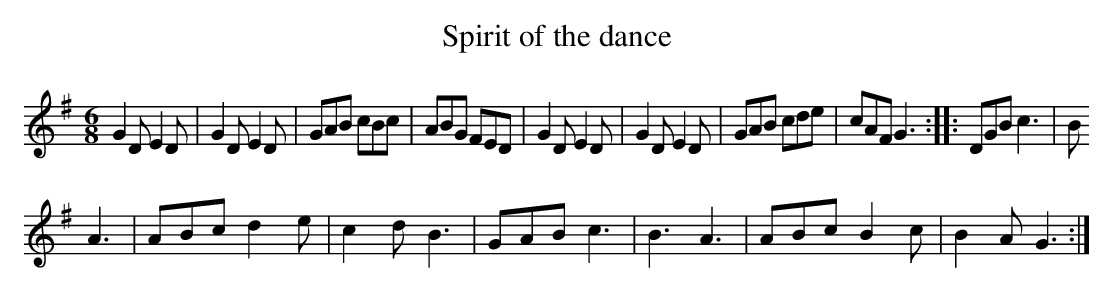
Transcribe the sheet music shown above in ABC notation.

X:1
T:Spirit of the dance
M:6/8
L:1/8
K:G
G2D E2D|G2D E2D|GAB cBc|ABG FED|G2D E2D|G2D E2D|GAB cde|cAF G3::DGB c3|B
3 A3|ABc d2e|c2d B3|GAB c3|B3 A3|ABc B2c|B2A G3:|
